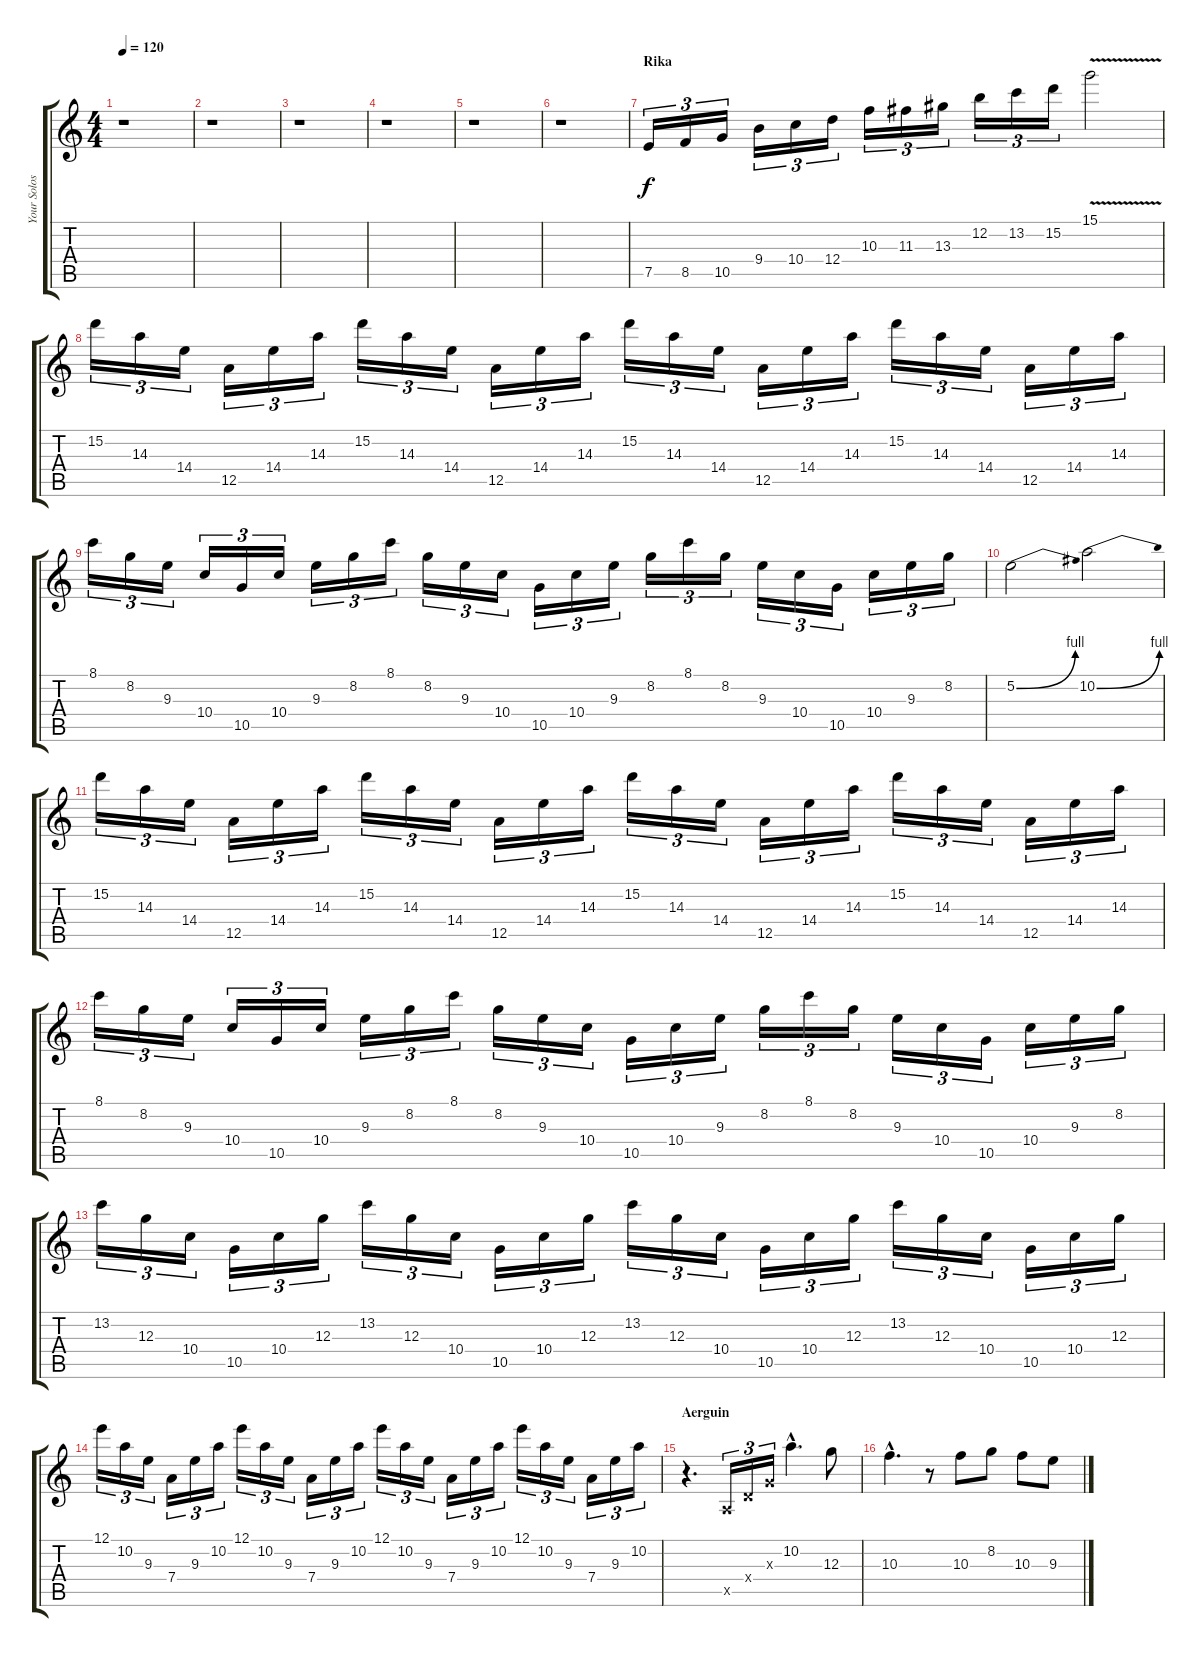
\track ("Your Solos Here!" "Your Solos") {instrument overdrivenguitar}
\staff {score tabs}
\tuning (E4 B3 G3 D3 A2 E2) {hide}
\ts (4 4)
\tempo 120
\clef g2
\ks c
r.1{dy f} |
r.1 |
r.1 |
r.1 |
r.1 |
r.1 |
\section ("" "Rika")
7.5.16{tu (3 2) volume 16} 8.5.16{tu (3 2)} 10.5.16{tu (3 2)} 9.4.16{tu (3 2)} 10.4.16{tu (3 2)} 12.4.16{tu (3 2)} 10.3.16{tu (3 2)} 11.3.16{tu (3 2)} 13.3.16{tu (3 2)} 12.2.16{tu (3 2)} 13.2.16{tu (3 2)} 15.2.16{tu (3 2)} 15.1{v}.2 |
15.2.16{tu (3 2)} 14.3.16{tu (3 2)} 14.4.16{tu (3 2)} 12.5.16{tu (3 2)} 14.4.16{tu (3 2)} 14.3.16{tu (3 2)} 15.2.16{tu (3 2)} 14.3.16{tu (3 2)} 14.4.16{tu (3 2)} 12.5.16{tu (3 2)} 14.4.16{tu (3 2)} 14.3.16{tu (3 2)} 15.2.16{tu (3 2)} 14.3.16{tu (3 2)} 14.4.16{tu (3 2)} 12.5.16{tu (3 2)} 14.4.16{tu (3 2)} 14.3.16{tu (3 2)} 15.2.16{tu (3 2)} 14.3.16{tu (3 2)} 14.4.16{tu (3 2)} 12.5.16{tu (3 2)} 14.4.16{tu (3 2)} 14.3.16{tu (3 2)} |
8.1.16{tu (3 2)} 8.2.16{tu (3 2)} 9.3.16{tu (3 2)} 10.4.16{tu (3 2)} 10.5.16{tu (3 2)} 10.4.16{tu (3 2)} 9.3.16{tu (3 2)} 8.2.16{tu (3 2)} 8.1.16{tu (3 2)} 8.2.16{tu (3 2)} 9.3.16{tu (3 2)} 10.4.16{tu (3 2)} 10.5.16{tu (3 2)} 10.4.16{tu (3 2)} 9.3.16{tu (3 2)} 8.2.16{tu (3 2)} 8.1.16{tu (3 2)} 8.2.16{tu (3 2)} 9.3.16{tu (3 2)} 10.4.16{tu (3 2)} 10.5.16{tu (3 2)} 10.4.16{tu (3 2)} 9.3.16{tu (3 2)} 8.2.16{tu (3 2)} |
5.2{be (bend 0 0 60 4)}.2 10.2{be (bend 0 0 60 4)}.2 |
15.2.16{tu (3 2)} 14.3.16{tu (3 2)} 14.4.16{tu (3 2)} 12.5.16{tu (3 2)} 14.4.16{tu (3 2)} 14.3.16{tu (3 2)} 15.2.16{tu (3 2)} 14.3.16{tu (3 2)} 14.4.16{tu (3 2)} 12.5.16{tu (3 2)} 14.4.16{tu (3 2)} 14.3.16{tu (3 2)} 15.2.16{tu (3 2)} 14.3.16{tu (3 2)} 14.4.16{tu (3 2)} 12.5.16{tu (3 2)} 14.4.16{tu (3 2)} 14.3.16{tu (3 2)} 15.2.16{tu (3 2)} 14.3.16{tu (3 2)} 14.4.16{tu (3 2)} 12.5.16{tu (3 2)} 14.4.16{tu (3 2)} 14.3.16{tu (3 2)} |
8.1.16{tu (3 2)} 8.2.16{tu (3 2)} 9.3.16{tu (3 2)} 10.4.16{tu (3 2)} 10.5.16{tu (3 2)} 10.4.16{tu (3 2)} 9.3.16{tu (3 2)} 8.2.16{tu (3 2)} 8.1.16{tu (3 2)} 8.2.16{tu (3 2)} 9.3.16{tu (3 2)} 10.4.16{tu (3 2)} 10.5.16{tu (3 2)} 10.4.16{tu (3 2)} 9.3.16{tu (3 2)} 8.2.16{tu (3 2)} 8.1.16{tu (3 2)} 8.2.16{tu (3 2)} 9.3.16{tu (3 2)} 10.4.16{tu (3 2)} 10.5.16{tu (3 2)} 10.4.16{tu (3 2)} 9.3.16{tu (3 2)} 8.2.16{tu (3 2)} |
13.2.16{tu (3 2)} 12.3.16{tu (3 2)} 10.4.16{tu (3 2)} 10.5.16{tu (3 2)} 10.4.16{tu (3 2)} 12.3.16{tu (3 2)} 13.2.16{tu (3 2)} 12.3.16{tu (3 2)} 10.4.16{tu (3 2)} 10.5.16{tu (3 2)} 10.4.16{tu (3 2)} 12.3.16{tu (3 2)} 13.2.16{tu (3 2)} 12.3.16{tu (3 2)} 10.4.16{tu (3 2)} 10.5.16{tu (3 2)} 10.4.16{tu (3 2)} 12.3.16{tu (3 2)} 13.2.16{tu (3 2)} 12.3.16{tu (3 2)} 10.4.16{tu (3 2)} 10.5.16{tu (3 2)} 10.4.16{tu (3 2)} 12.3.16{tu (3 2)} |
12.1.16{tu (3 2)} 10.2.16{tu (3 2)} 9.3.16{tu (3 2)} 7.4.16{tu (3 2)} 9.3.16{tu (3 2)} 10.2.16{tu (3 2)} 12.1.16{tu (3 2)} 10.2.16{tu (3 2)} 9.3.16{tu (3 2)} 7.4.16{tu (3 2)} 9.3.16{tu (3 2)} 10.2.16{tu (3 2)} 12.1.16{tu (3 2)} 10.2.16{tu (3 2)} 9.3.16{tu (3 2)} 7.4.16{tu (3 2)} 9.3.16{tu (3 2)} 10.2.16{tu (3 2)} 12.1.16{tu (3 2)} 10.2.16{tu (3 2)} 9.3.16{tu (3 2)} 7.4.16{tu (3 2)} 9.3.16{tu (3 2)} 10.2.16{tu (3 2)} |
\section ("" "Aerguin")
r.4{d} 0.5{x}.16{tu (3 2) volume 16 instrument overdrivenguitar} 0.4{x}.16{tu (3 2)} 0.3{x}.16{tu (3 2)} 10.2{hac}.4{d} 12.3.8 |
10.3{hac}.4{d} r.8 10.3.8 8.2.8 10.3.8 9.3.8
